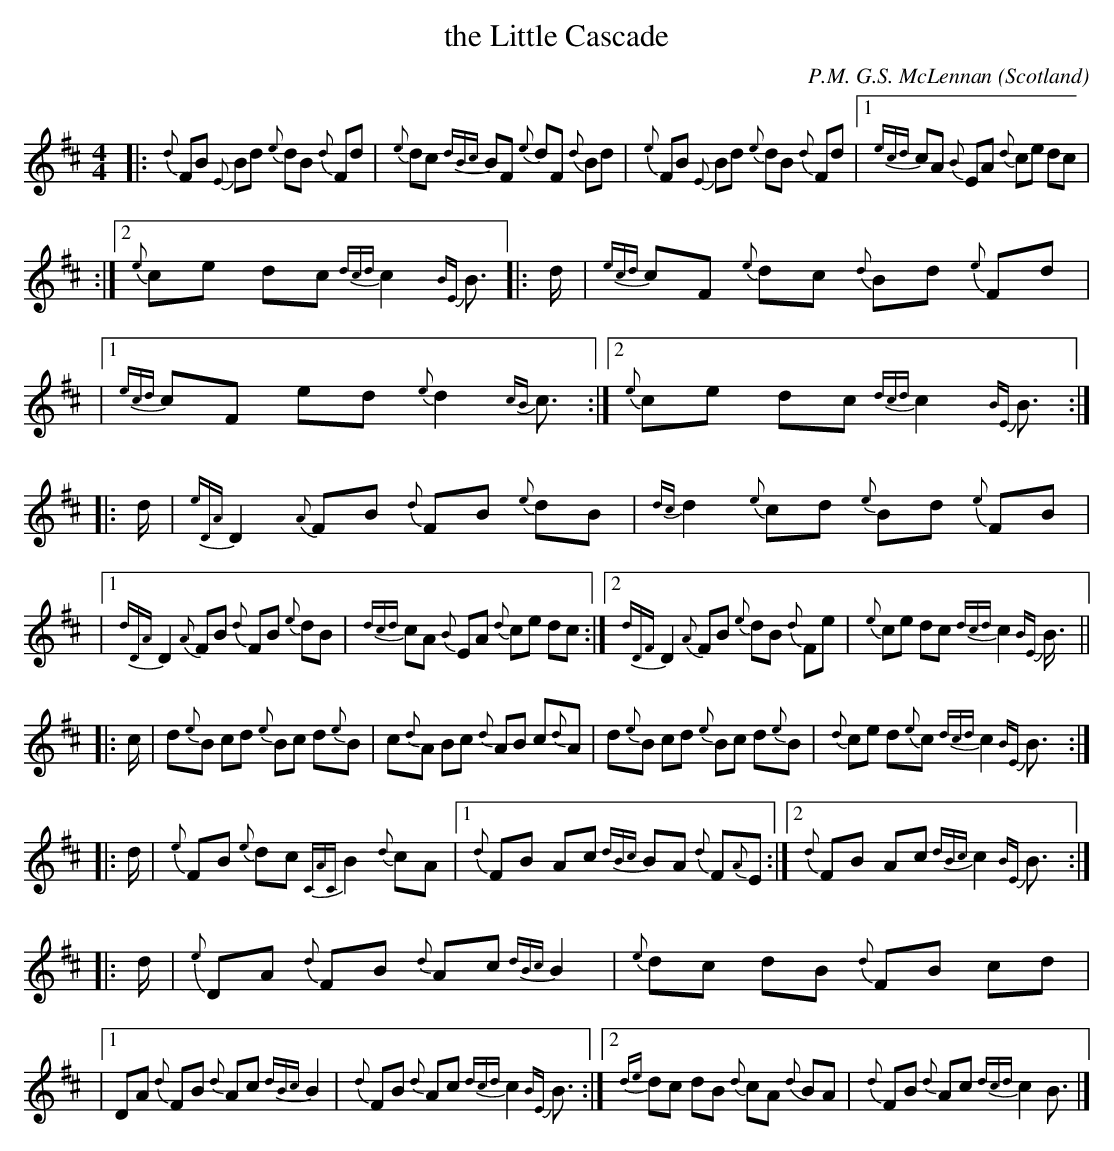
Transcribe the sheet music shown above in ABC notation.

X:1
T:the Little Cascade
O:Scotland
M:4/4
C:P.M. G.S. McLennan
K:Bm
|:{d}FB {E}Bd {e}dB {d}Fd| \
{e}dc {dBc}BF {e}dF {d}Bd| \
{e}FB {E}Bd {e}dB {d}Fd \
|1 {ecd}cA {B}EA {d}ce dc |
:|2 {e}ce dc {dcd}c2 {BE}B3/2 \
|:d/2| {ecd}cF {e}dc {d}Bd {e}Fd|
|1 {ecd}cF ed {e}d2 {cB}c3/2:|2 \
{e}ce dc {dcd}c2 {BE}B3/2:|
|:d/2 | {eDA}D2 {A}FB {d}FB {e}dB| \
{dc}d2 {e}cd {e}Bd {e}FB |
|1 {dDA}D2 {A}FB {d}FB {e}dB | \
{dcd}cA {B}EA {d}ce dc :|2 \
{dDF}D2 {A}FB {e}dB {d}Fe| \
{e}ce dc {dcd}c2 {BE}B3/4||
|:c/2| d{e}B cd {e}Bc d{e}B|\
c{d}A Bc {d}AB c{d}A| \
d{e}B cd {e}Bc d{e}B| \
{d}ce d{e}c {dcd}c2 {BE}B3/2:|
|:d/2| {e}FB {e}dc {CAC}B2 {d}cA\
|1 {d}FB Ac {dBc}BA {d}F{A}E:|2 \
{d}FB Ac {dBc}c2 {BE}B3/2:|
|:d/2| {e}DA {d}FB {d}Ac {dBc}B2| \
{e}dc dB {d}FB cd |
|1 DA {d}FB {d}Ac {dBc}B2| \
{d}FB {d}Ac {dcd}c2 {BE}B3/2:|2 \
{de}dc dB {d}cA {d}BA| \
{d}FB {d}Ac {dcd}c2 B3/2|]
